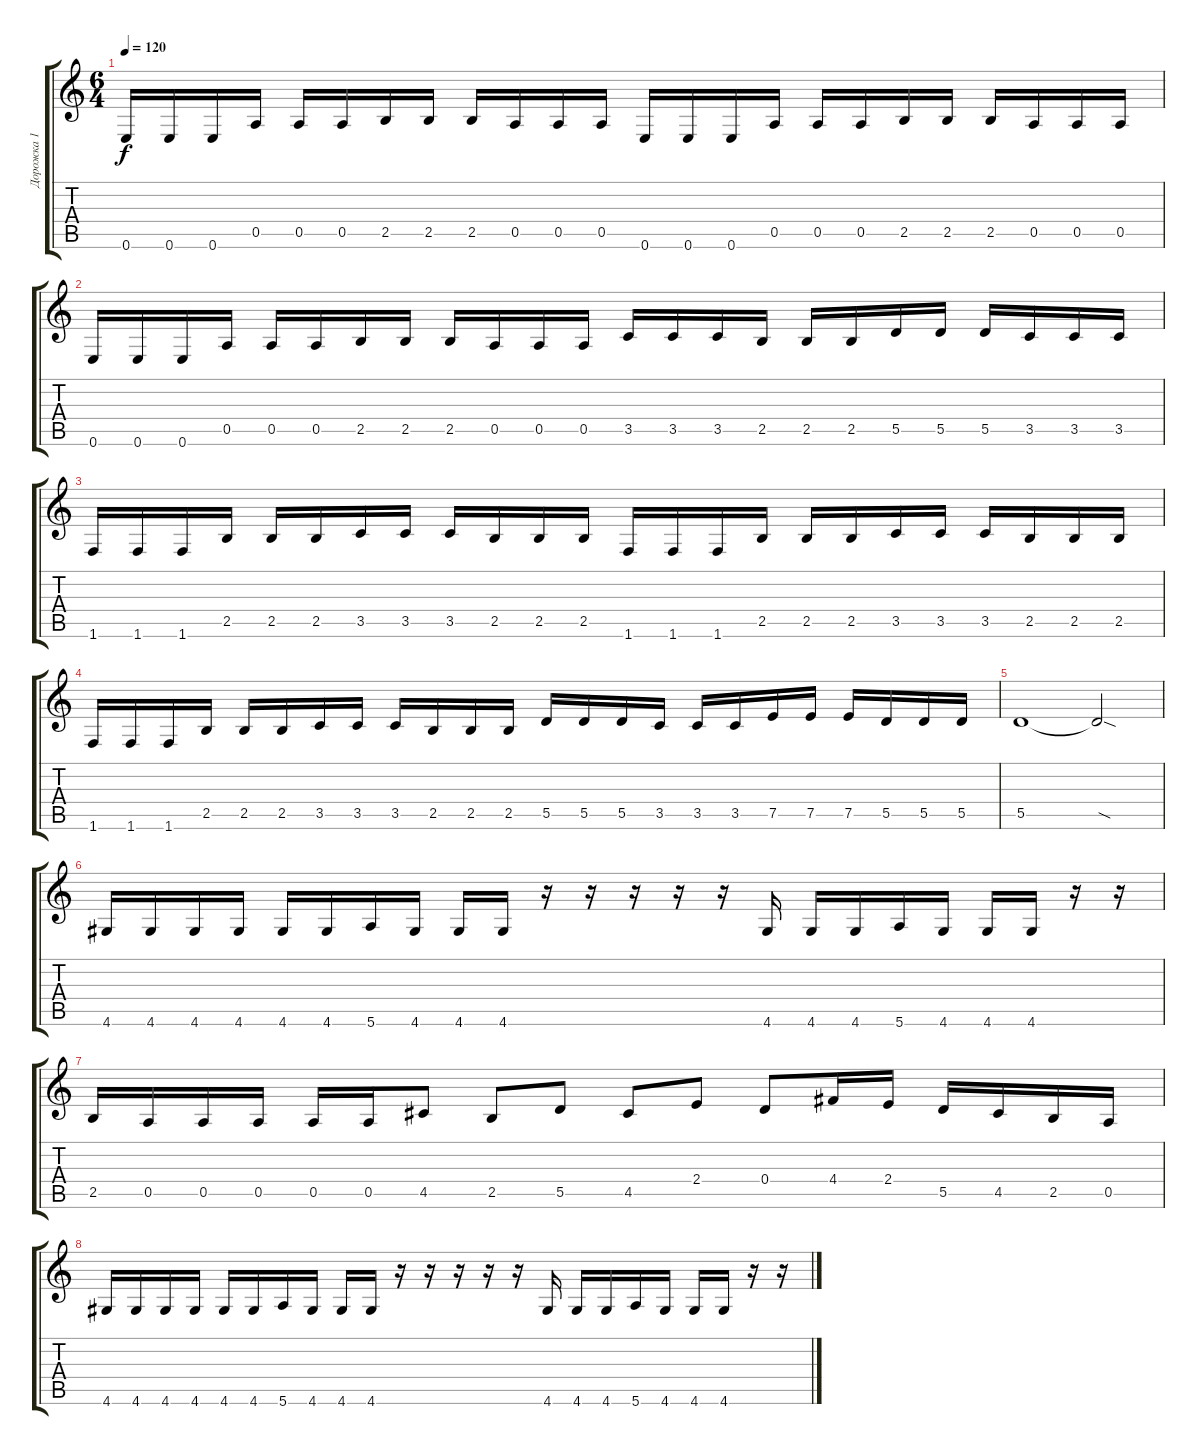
\track ("Дорожка 1" "Дорожка 1") {instrument distortionguitar}
\staff {score tabs}
\tuning (E4 B3 G3 D3 A2 E2) {hide}
\ts (6 4)
\tempo 120
\clef g2
\ks c
0.6.16{dy f} 0.6.16 0.6.16 0.5.16 0.5.16 0.5.16 2.5.16 2.5.16 2.5.16 0.5.16 0.5.16 0.5.16 0.6.16 0.6.16 0.6.16 0.5.16 0.5.16 0.5.16 2.5.16 2.5.16 2.5.16 0.5.16 0.5.16 0.5.16 |
0.6.16 0.6.16 0.6.16 0.5.16 0.5.16 0.5.16 2.5.16 2.5.16 2.5.16 0.5.16 0.5.16 0.5.16 3.5.16 3.5.16 3.5.16 2.5.16 2.5.16 2.5.16 5.5.16 5.5.16 5.5.16 3.5.16 3.5.16 3.5.16 |
1.6.16 1.6.16 1.6.16 2.5.16 2.5.16 2.5.16 3.5.16 3.5.16 3.5.16 2.5.16 2.5.16 2.5.16 1.6.16 1.6.16 1.6.16 2.5.16 2.5.16 2.5.16 3.5.16 3.5.16 3.5.16 2.5.16 2.5.16 2.5.16 |
1.6.16 1.6.16 1.6.16 2.5.16 2.5.16 2.5.16 3.5.16 3.5.16 3.5.16 2.5.16 2.5.16 2.5.16 5.5.16 5.5.16 5.5.16 3.5.16 3.5.16 3.5.16 7.5.16 7.5.16 7.5.16 5.5.16 5.5.16 5.5.16 |
5.5.1 5.5{sod t}.2 |
4.6.16 4.6.16 4.6.16 4.6.16 4.6.16 4.6.16 5.6.16 4.6.16 4.6.16 4.6.16 r.16 r.16 r.16 r.16 r.16 4.6.16 4.6.16 4.6.16 5.6.16 4.6.16 4.6.16 4.6.16 r.16 r.16 |
2.5.16 0.5.16 0.5.16 0.5.16 0.5.16 0.5.16 4.5.8 2.5.8 5.5.8 4.5.8 2.4.8 0.4.8 4.4.16 2.4.16 5.5.16 4.5.16 2.5.16 0.5.16 |
4.6.16 4.6.16 4.6.16 4.6.16 4.6.16 4.6.16 5.6.16 4.6.16 4.6.16 4.6.16 r.16 r.16 r.16 r.16 r.16 4.6.16 4.6.16 4.6.16 5.6.16 4.6.16 4.6.16 4.6.16 r.16 r.16
